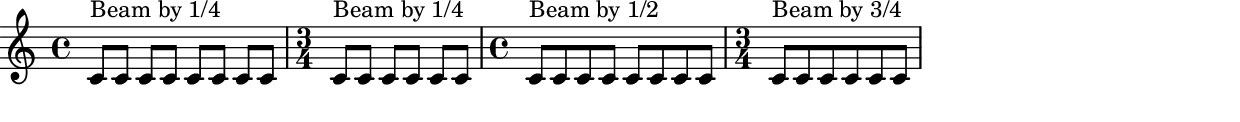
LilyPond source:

%% Generated by lilypond-book
%% Options: [exampleindent=10.16\mm,indent=0\mm,line-width=160\mm,paper-height=845.047\pt,paper-width=597.508\pt,papersize='(cons (* 597.508 pt) (* 845.047 pt))]
\include "lilypond-book-preamble.ly"


% ****************************************************************
% Start cut-&-pastable-section
% ****************************************************************

#(ly:set-option 'eps-box-padding 3.000000)



\paper {
  #(set-paper-size '(cons (* 597.508 pt) (* 845.047 pt)))
  indent = 0\mm
  line-width = 160\mm
  % offset the left padding, also add 1mm as lilypond creates cropped
  % images with a little space on the right
  line-width = #(- line-width (* mm  3.000000) (* mm 1))
}

\layout {
  
}




% ****************************************************************
% ly snippet:
% ****************************************************************
\sourcefilename "/lilypond-2.25.21/input/regression/multiple-time-sig-settings.ly"
\sourcefileline 0
\version "2.19.40"

\header {
  texidoc = "
Multiple overrides to the default time signature settings can be
added.  In this example, notes should be beamed as indicated
by the markups.
"
}

\new Staff{
  \relative c' {
    \overrideTimeSignatureSettings
      #'(4 . 4)  % time signature fraction
      #'(1 . 4)  % base moment fraction
      1,1,1,1        % beatStructure
      #'()       % beamExceptions
    \overrideTimeSignatureSettings
      #'(3 . 4)  % time signature fraction
      #'(1 . 4)  % base moment fraction
      1,1,1        % beatStructure
      #'()       % beamExceptions
    \time 4/4
    c8^\markup {"Beam by 1/4"} c c c c c c c |
    \time 3/4
    c8^\markup {"Beam by 1/4"} c c c c c |
    \revertTimeSignatureSettings #'(4 . 4)
    \revertTimeSignatureSettings #'(3 . 4)
    \time 4/4
    c8^\markup {"Beam by 1/2"} c c c c c c c |
    \time 3/4
    c8^\markup {"Beam by 3/4"} c c c c c |
  }
}



% ****************************************************************
% end ly snippet
% ****************************************************************
